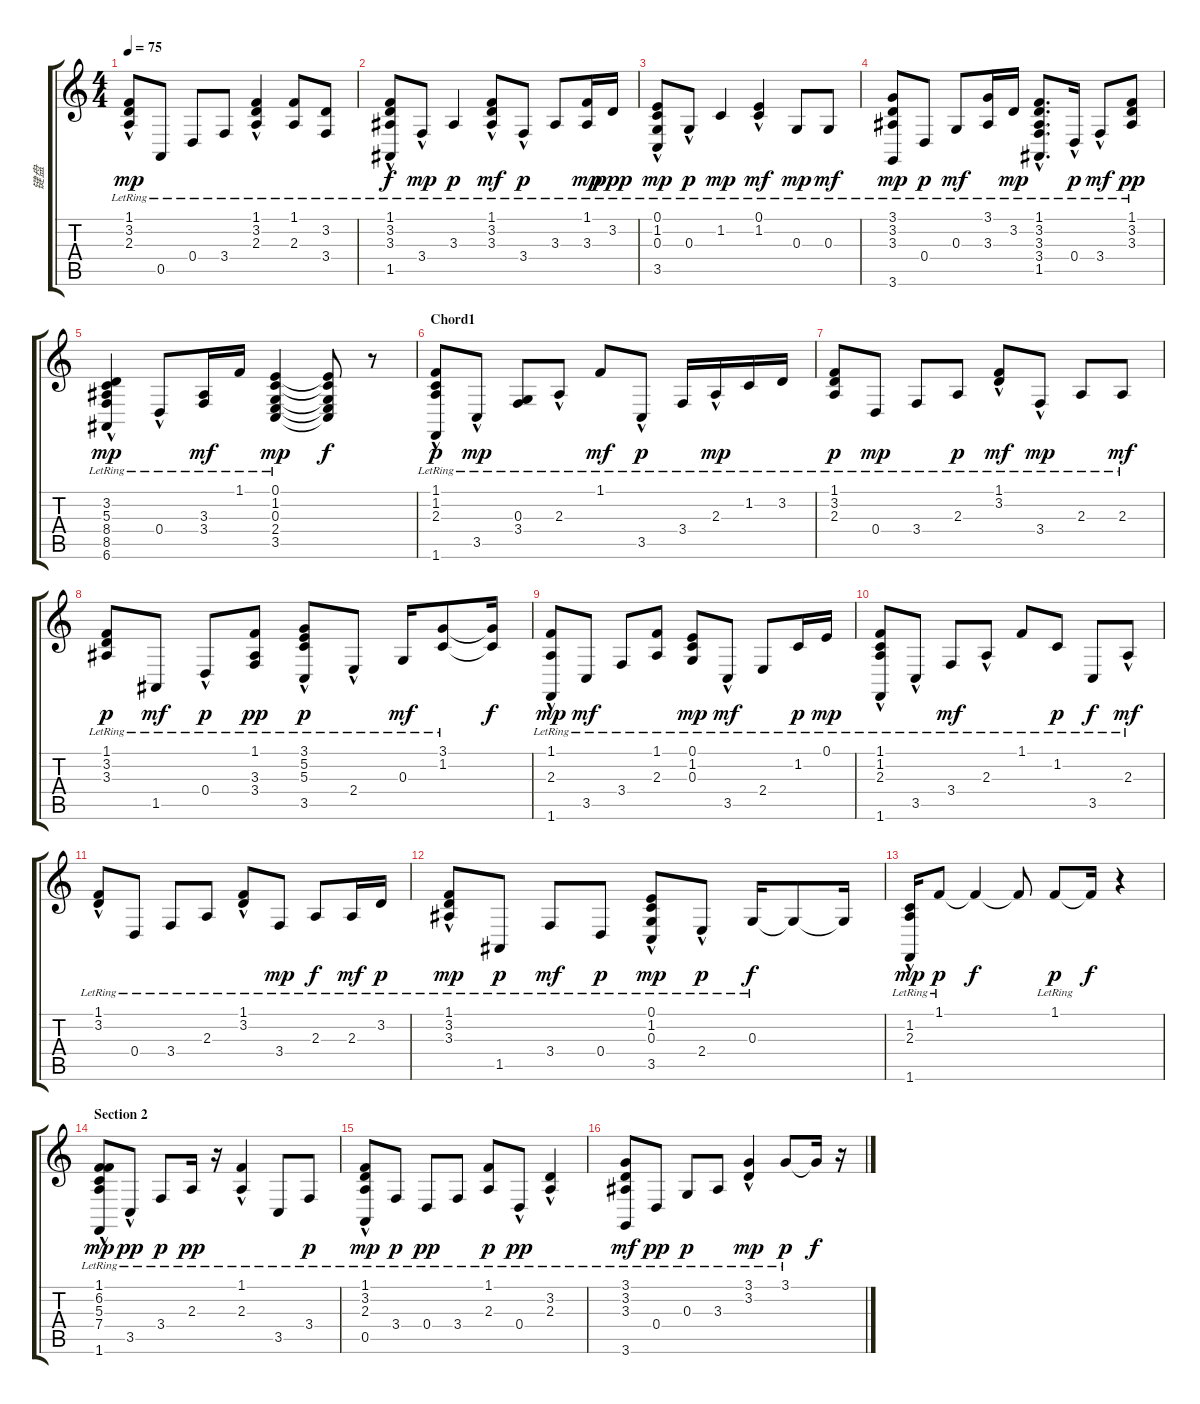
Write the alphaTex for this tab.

\track ("键盘" "键盘") {instrument electricpiano2}
\staff {score tabs}
\tuning (E4 B3 G3 D3 A2 E2) {hide}
\ts (4 4)
\tempo 75
\clef g2
\ks c
(1.1{hac lr} 3.2{lr} 2.3{hac lr}).8{dy mp} 0.5{lr}.8 0.4{lr}.8 3.4{lr}.8 (1.1{hac lr} 3.2{lr} 2.3{lr}).4 (1.1{lr} 2.3{lr}).8 (3.2{lr} 3.4{lr}).8 |
(1.1{lr} 3.2{lr} 3.3{lr} 1.5{hac lr}).8{dy f} 3.4{hac lr}.8{dy mp} 3.3{lr}.4{dy p} (1.1{hac lr} 3.2{hac lr} 3.3{hac lr}).8{dy mf} 3.4{hac lr}.8{dy p} 3.3{lr}.8 (1.1{lr} 3.3{lr}).16{dy mp} 3.2{lr}.16{dy ppp} |
(0.1{lr} 1.2{hac lr} 0.3{lr} 3.5{hac lr}).8{dy mp} 0.3{hac lr}.8{dy p} 1.2{lr}.4{dy mp} (0.1{lr} 1.2{hac lr}).4{dy mf} 0.3{lr}.8{dy mp} 0.3{lr}.8{dy mf} |
(3.1{lr} 3.2{lr} 3.3{lr} 3.6{lr}).8{dy mp} 0.4{lr}.8{dy p} 0.3{lr}.8{dy mf} (3.1{lr} 3.3{lr}).16 3.2{lr}.16{dy mp} (1.1{hac lr} 3.2{lr} 3.3{lr} 3.4{lr} 1.5{hac lr}).8{d} 0.4{hac lr}.16{dy p} 3.4{hac lr}.8{dy mf} (1.1{lr} 3.2{lr} 3.3{lr}).8{dy pp} |
(3.2{hac lr} 5.3{hac lr} 8.4{lr} 8.5{lr} 6.6{hac lr}).4{dy mp} 0.4{hac lr}.8 (3.3{lr} 3.4{lr}).16{dy mf} 1.1{lr}.16 (0.1{lr} 1.2{lr} 0.3{lr} 2.4{lr} 3.5{lr}).4{dy mp} (0.1{t} 1.2{t} 0.3{t} 2.4{t} 3.5{t}).8{dy f} r.8 |
\section ("" "Chord1")
(1.1{lr} 1.2{lr} 2.3{hac lr} 1.6{hac lr}).8{dy p} 3.5{hac lr}.8{dy mp} (0.3{lr} 3.4{lr}).8 2.3{hac lr}.8 1.1{lr}.8{dy mf} 3.5{hac lr}.8{dy p} 3.4{lr}.16 2.3{hac lr}.16{dy mp} 1.2{lr}.16 3.2{lr}.16 |
(1.1{lr} 3.2{lr} 2.3{lr}).8{dy p} 0.4{lr}.8{dy mp} 3.4{lr}.8 2.3{lr}.8{dy p} (1.1{lr} 3.2{hac lr}).8{dy mf} 3.4{hac lr}.8{dy mp} 2.3{lr}.8 2.3{lr}.8{dy mf} |
(1.1{lr} 3.2{lr} 3.3{lr}).8{dy p} 1.5{lr}.8{dy mf} 0.4{hac lr}.8{dy p} (1.1{lr} 3.3{lr} 3.4{lr}).8{dy pp} (3.1{lr} 5.2{hac lr} 5.3{lr} 3.5{lr}).8{dy p} 2.4{hac lr}.8 0.3{lr}.16{dy mf} (3.1{lr} 1.2{lr}).8 (3.1{t} 1.2{t}).16{dy f} |
(1.1{lr} 2.3{lr} 1.6{hac lr}).8{dy mp} 3.5{lr}.8{dy mf} 3.4{lr}.8 (1.1{lr} 2.3{lr}).8 (0.1{lr} 1.2{lr} 0.3{lr}).8{dy mp} 3.5{hac lr}.8{dy mf} 2.4{lr}.8 1.2{lr}.16{dy p} 0.1{lr}.16{dy mp} |
(1.1{lr} 1.2{lr} 2.3{hac lr} 1.6{hac lr}).8 3.5{hac lr}.8 3.4{lr}.8{dy mf} 2.3{hac lr}.8 1.1{lr}.8 1.2{lr}.8{dy p} 3.5{lr}.8{dy f} 2.3{hac lr}.8{dy mf} |
(1.1{lr} 3.2{hac lr}).8 0.4{lr}.8 3.4{lr}.8 2.3{lr}.8 (1.1{lr} 3.2{hac lr}).8 3.4{lr}.8{dy mp} 2.3{lr}.8{dy f} 2.3{lr}.16{dy mf} 3.2{lr}.16{dy p} |
(1.1{lr} 3.2{hac lr} 3.3{lr}).8{dy mp} 1.5{lr}.8{dy p} 3.4{lr}.8{dy mf} 0.4{lr}.8{dy p} (0.1{hac lr} 1.2{hac lr} 0.3{lr} 3.5{lr}).8{dy mp} 2.4{hac lr}.8{dy p} 0.3{lr}.16{dy f} 0.3{t}.8 0.3{t}.16 |
(1.2{hac lr} 2.3{hac lr} 1.6{hac lr}).16{dy mp} 1.1{lr}.8{dy p} 1.1{t}.4{dy f} 1.1{t}.8 1.1{lr}.8{dy p} 1.1{t}.16{dy f} r.4 |
\section ("" "Section 2")
(1.1{hac lr} 6.2{hac lr} 5.3{lr} 7.4{lr} 1.6{hac lr}).8{dy mp} 3.5{hac lr}.8{dy pp} 3.4{lr}.8{dy p} 2.3{lr}.16{dy pp} r.16 (1.1{hac lr} 2.3{hac lr}).4 3.5{lr}.8 3.4{lr}.8{dy p} |
(1.1{hac lr} 3.2{lr} 2.3{hac lr} 0.5{lr}).8{dy mp} 3.4{lr}.8{dy p} 0.4{lr}.8{dy pp} 3.4{lr}.8 (1.1{lr} 2.3{lr}).8{dy p} 0.4{hac lr}.8{dy pp} (3.2{lr} 2.3{hac lr}).4 |
(3.1{lr} 3.2{lr} 3.3{lr} 3.6{lr}).8{dy mf} 0.4{lr}.8{dy pp} 0.3{lr}.8{dy p} 3.3{lr}.8 (3.1{lr} 3.2{hac lr}).4{dy mp} 3.1{lr}.8{dy p} 3.1{t}.16{dy f} r.16
